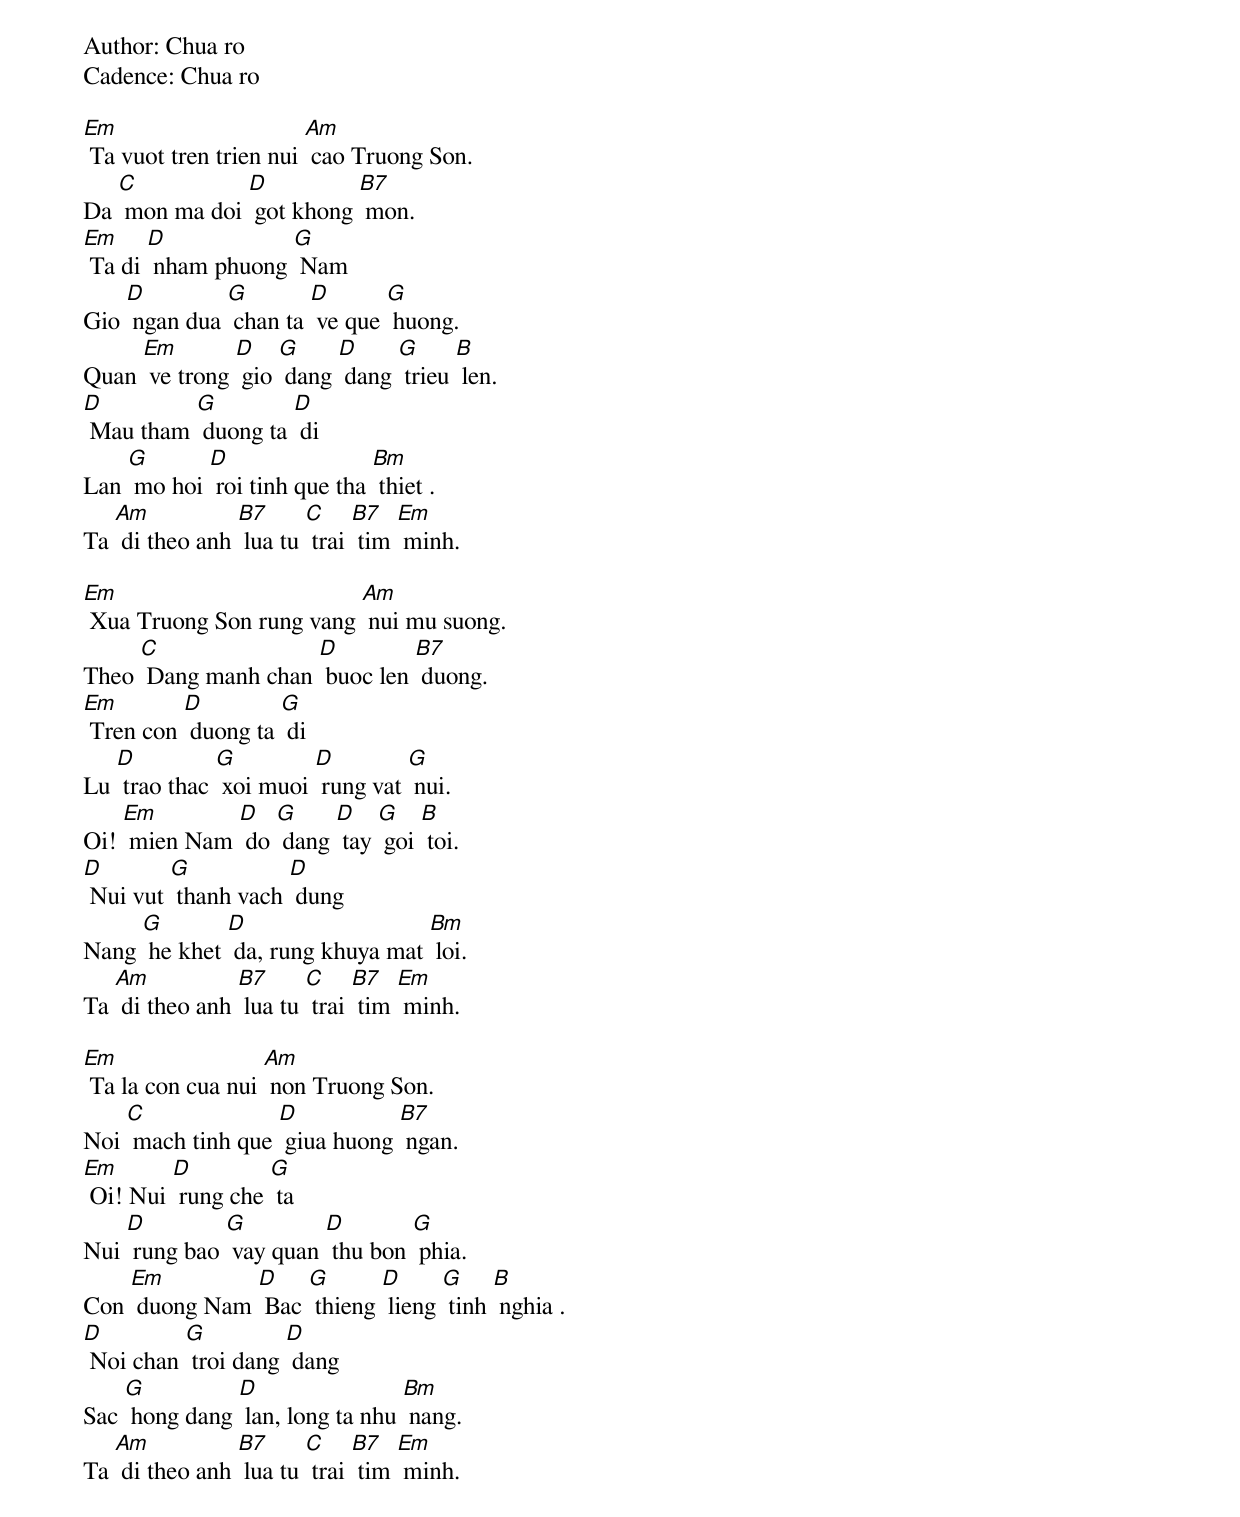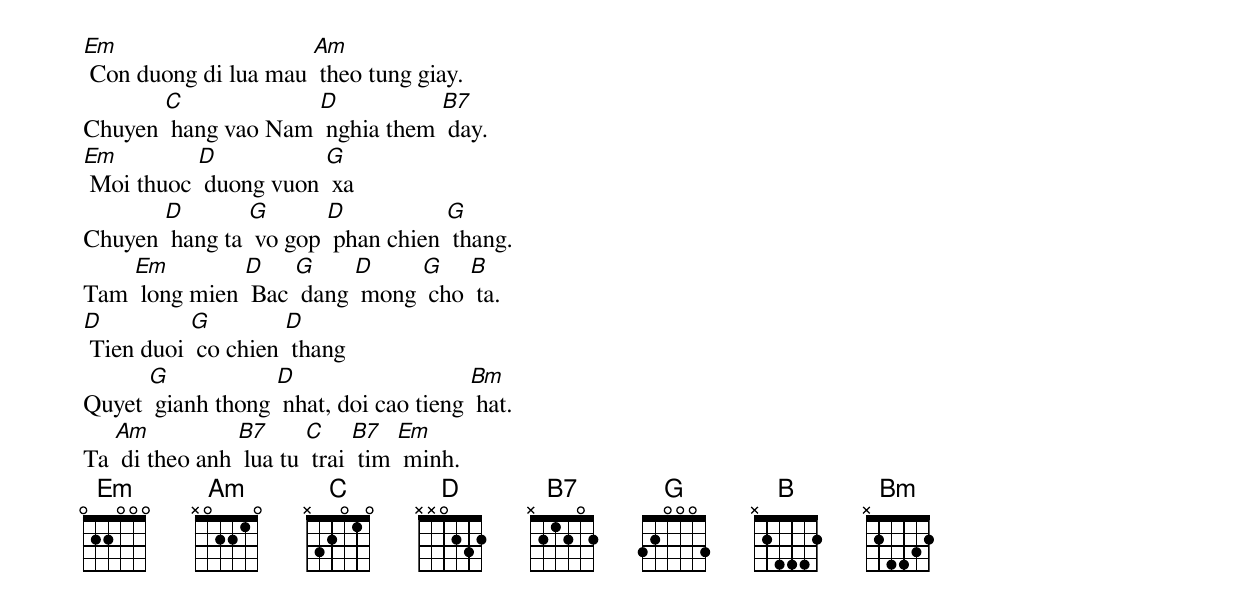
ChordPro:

Author: Chua ro
Cadence: Chua ro

[Em] Ta vuot tren trien nui [Am] cao Truong Son.
Da [C] mon ma doi [D] got khong [B7] mon.
[Em] Ta di [D] nham phuong [G] Nam
Gio [D] ngan dua [G] chan ta [D] ve que [G] huong.
Quan [Em] ve trong [D] gio [G] dang [D] dang [G] trieu [B] len.
[D] Mau tham [G] duong ta [D] di
Lan [G] mo hoi [D] roi tinh que tha [Bm] thiet .
Ta [Am] di theo anh [B7] lua tu [C] trai [B7] tim [Em] minh.

[Em] Xua Truong Son rung vang [Am] nui mu suong.
Theo [C] Dang manh chan [D] buoc len [B7] duong.
[Em] Tren con [D] duong ta [G] di
Lu [D] trao thac [G] xoi muoi [D] rung vat [G] nui.
Oi! [Em] mien Nam [D] do [G] dang [D] tay [G] goi [B] toi.
[D] Nui vut [G] thanh vach [D] dung
Nang [G] he khet [D] da, rung khuya mat [Bm] loi.
Ta [Am] di theo anh [B7] lua tu [C] trai [B7] tim [Em] minh.

[Em] Ta la con cua nui [Am] non Truong Son.
Noi [C] mach tinh que [D] giua huong [B7] ngan.
[Em] Oi! Nui [D] rung che [G] ta
Nui [D] rung bao [G] vay quan [D] thu bon [G] phia.
Con [Em] duong Nam [D] Bac [G] thieng [D] lieng [G] tinh [B] nghia .
[D] Noi chan [G] troi dang [D] dang
Sac [G] hong dang [D] lan, long ta nhu [Bm] nang.
Ta [Am] di theo anh [B7] lua tu [C] trai [B7] tim [Em] minh.

[Em] Con duong di lua mau [Am] theo tung giay.
Chuyen [C] hang vao Nam [D] nghia them [B7] day.
[Em] Moi thuoc [D] duong vuon [G] xa
Chuyen [D] hang ta [G] vo gop [D] phan chien [G] thang.
Tam [Em] long mien [D] Bac [G] dang [D] mong [G] cho [B] ta.
[D] Tien duoi [G] co chien [D] thang
Quyet [G] gianh thong [D] nhat, doi cao tieng [Bm] hat.
Ta [Am] di theo anh [B7] lua tu [C] trai [B7] tim [Em] minh.
